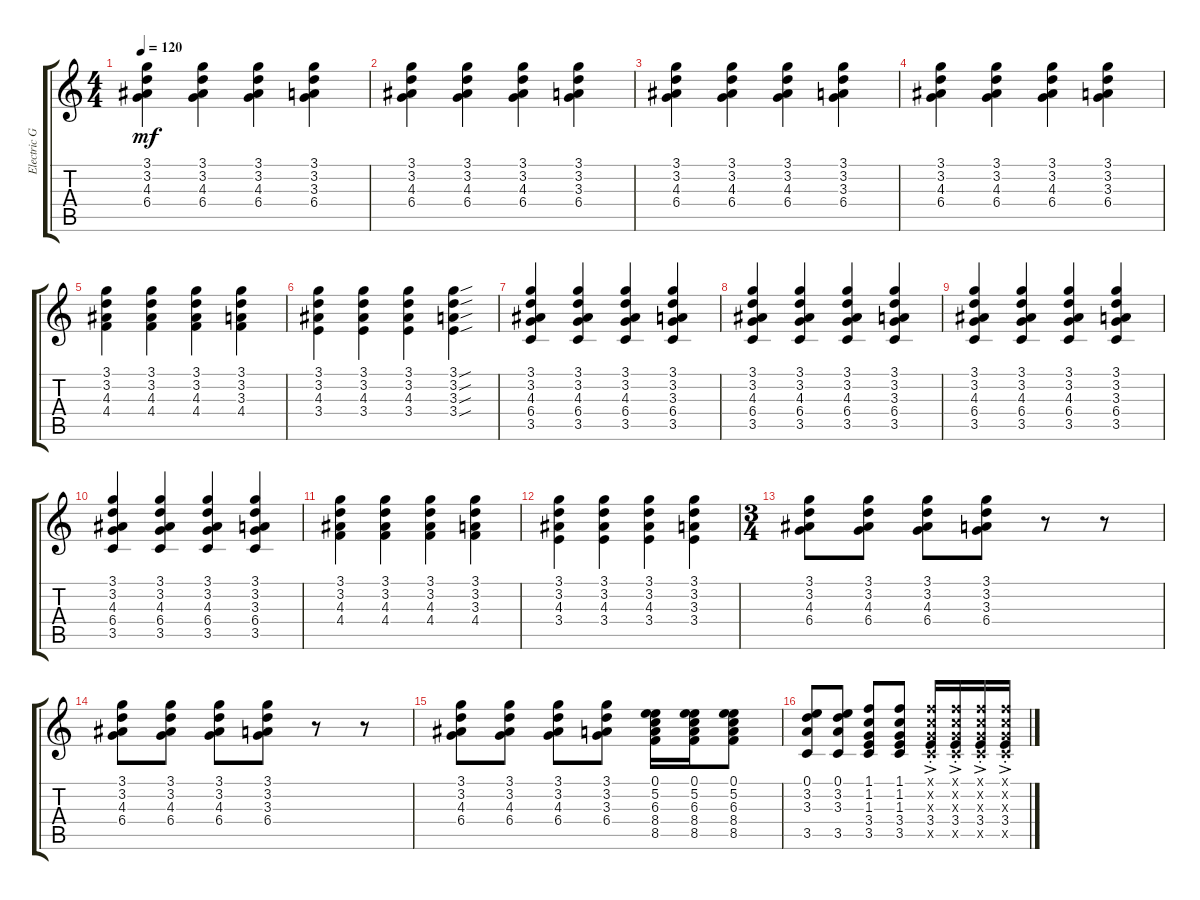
\track ("Electric Guitar" "Electric G") {instrument distortionguitar}
\staff {score tabs}
\tuning (E4 B3 Gb3 Db3 A2 E2) {hide}
\ts (4 4)
\tempo 120
\clef g2
\ks c
(3.1 3.2 4.3 6.4).4{dy mf instrument distortionguitar} (3.1 3.2 4.3 6.4).4 (3.1 3.2 4.3 6.4).4 (3.1 3.2 3.3 6.4).4 |
(3.1 3.2 4.3 6.4).4 (3.1 3.2 4.3 6.4).4 (3.1 3.2 4.3 6.4).4 (3.1 3.2 3.3 6.4).4 |
(3.1 3.2 4.3 6.4).4 (3.1 3.2 4.3 6.4).4 (3.1 3.2 4.3 6.4).4 (3.1 3.2 3.3 6.4).4 |
(3.1 3.2 4.3 6.4).4 (3.1 3.2 4.3 6.4).4 (3.1 3.2 4.3 6.4).4 (3.1 3.2 3.3 6.4).4 |
(3.1 3.2 4.3 4.4).4 (3.1 3.2 4.3 4.4).4 (3.1 3.2 4.3 4.4).4 (3.1 3.2 3.3 4.4).4 |
(3.1 3.2 4.3 3.4).4 (3.1 3.2 4.3 3.4).4 (3.1 3.2 4.3 3.4).4 (3.1{sou} 3.2{sou} 3.3{sou} 3.4{sou}).4 |
(3.1 3.2 4.3 6.4 3.5).4 (3.1 3.2 4.3 6.4 3.5).4 (3.1 3.2 4.3 6.4 3.5).4 (3.1 3.2 3.3 6.4 3.5).4 |
(3.1 3.2 4.3 6.4 3.5).4 (3.1 3.2 4.3 6.4 3.5).4 (3.1 3.2 4.3 6.4 3.5).4 (3.1 3.2 3.3 6.4 3.5).4 |
(3.1 3.2 4.3 6.4 3.5).4 (3.1 3.2 4.3 6.4 3.5).4 (3.1 3.2 4.3 6.4 3.5).4 (3.1 3.2 3.3 6.4 3.5).4 |
(3.1 3.2 4.3 6.4 3.5).4 (3.1 3.2 4.3 6.4 3.5).4 (3.1 3.2 4.3 6.4 3.5).4 (3.1 3.2 3.3 6.4 3.5).4 |
(3.1 3.2 4.3 4.4).4 (3.1 3.2 4.3 4.4).4 (3.1 3.2 4.3 4.4).4 (3.1 3.2 3.3 4.4).4 |
(3.1 3.2 4.3 3.4).4 (3.1 3.2 4.3 3.4).4 (3.1 3.2 4.3 3.4).4 (3.1 3.2 3.3 3.4).4 |
\ts (3 4)
(3.1 3.2 4.3 6.4).8 (3.1 3.2 4.3 6.4).8 (3.1 3.2 4.3 6.4).8 (3.1 3.2 3.3 6.4).8 r.8 r.8 |
(3.1 3.2 4.3 6.4).8 (3.1 3.2 4.3 6.4).8 (3.1 3.2 4.3 6.4).8 (3.1 3.2 3.3 6.4).8 r.8 r.8 |
(3.1 3.2 4.3 6.4).8 (3.1 3.2 4.3 6.4).8 (3.1 3.2 4.3 6.4).8 (3.1 3.2 3.3 6.4).8 (0.1 5.2 6.3 8.4 8.5).16 (0.1 5.2 6.3 8.4 8.5).16 (0.1 5.2 6.3 8.4 8.5).8 |
(0.1 3.2 3.3 3.5).8 (0.1 3.2 3.3 3.5).8 (1.1 1.2 1.3 3.4 3.5).8 (1.1 1.2 1.3 3.4 3.5).8 (1.1{ac st x} 1.2{ac st x} 1.3{ac st x} 3.4{ac st} 3.5{ac st x}).16 (1.1{ac st x} 1.2{ac st x} 1.3{ac st x} 3.4{ac st} 3.5{ac st x}).16 (1.1{ac st x} 1.2{ac st x} 1.3{ac st x} 3.4{ac st} 3.5{ac st x}).16 (1.1{ac st x} 1.2{ac st x} 1.3{ac st x} 3.4{ac st} 3.5{ac st x}).16
